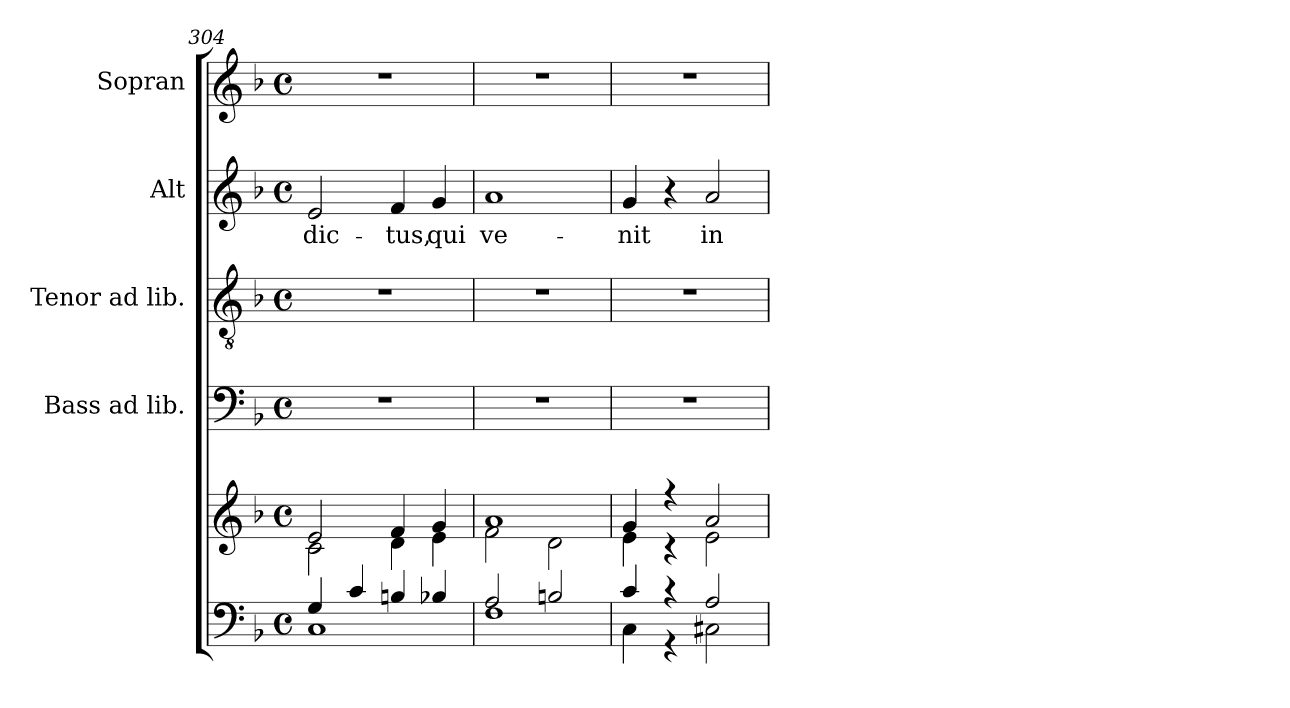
**kern	**kern	**kern	**kern	**kern	**text	**kern
*part5	*part5	*part4	*part3	*part2	*part2	*part1
*staff6	*staff5	*staff4	*staff3	*staff2	*staff2	*staff1
*	*	*I"Bass ad lib.	*I"Tenor ad lib.	*I"Alt	*	*I"Sopran
*	*	*I'B.	*I'T.	*I'A.	*	*I'S.
*clefF4	*clefG2	*clefF4	*clefGv2	*clefG2	*	*clefG2
*k[b-]	*k[b-]	*k[b-]	*k[b-]	*k[b-]	*	*k[b-]
*F:	*F:	*F:	*F:	*F:	*	*F:
*M4/4	*M4/4	*M4/4	*M4/4	*M4/4	*	*M4/4
*met(c)	*met(c)	*met(c)	*met(c)	*met(c)	*	*met(c)
=304	=304	=304	=304	=304	=304	=304
*^	*^	*	*	*	*	*
!	!	!	!	!	!	!	!LO:LY:b	!
4G/	1C	2e/	2c\	1r	1r	2e/	-dic-	1r
4c/	.	.	.	.	.	.	.	.
!	!	!	!	!	!	!	!LO:LY:b	!
4Bn/	.	4f/	4d\	.	.	4f/	-tus,	.
!	!	!	!	!	!	!	!LO:LY:b	!
4B-X/	.	4g/	4e\	.	.	4g/	qui	.
=305	=305	=305	=305	=305	=305	=305	=305	=305
!	!	!	!	!	!	!	!LO:LY:b	!
2A/	1F	1a	2f\	1r	1r	1a	ve-	1r
2Bn/	.	.	2d\	.	.	.	.	.
!!LO:PB:g=z
=306	=306	=306	=306	=306	=306	=306	=306	=306
!	!	!	!	!	!	!	!LO:LY:b	!
4c/	4C\	4g/	4e\	1r	1r	4g/	-nit	1r
4r	4r	4r	4r	.	.	4r	.	.
!	!	!	!	!	!	!	!LO:LY:b	!
2A/	2C#X\	2a/	2e\	.	.	2a/	in	.
*v	*v	*	*	*	*	*	*	*
*	*v	*v	*	*	*	*	*
=	=	=	=	=	=	=
*-	*-	*-	*-	*-	*-	*-
